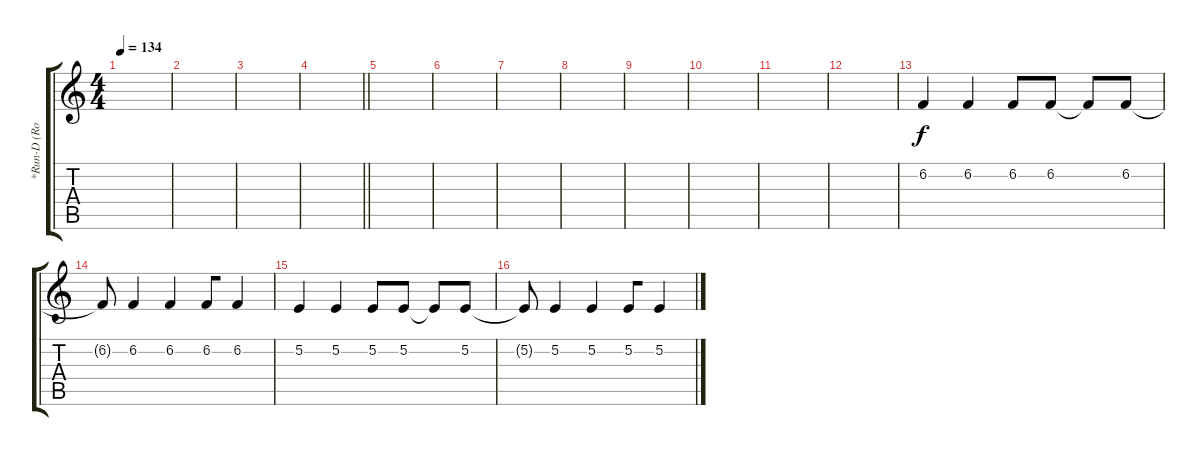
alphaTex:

\track ("*Run-D (Robot Vocal)" "*Run-D (Ro") {instrument lead2sawtooth}
\staff {score tabs}
\tuning (E4 B3 G3 D3 A2 E2) {hide}
\ts (4 4)
\tempo 134
\clef g2
\ks c
|
|
|
\barLineRight lightlight
|
\section ("" "")
|
|
|
|
|
|
|
|
6.2.4 6.2.4 6.2.8 6.2.8 6.2{t}.8 6.2.8 |
6.2{t}.8 6.2.4 6.2.4 6.2.8{beam merge} 6.2.4 |
5.2.4 5.2.4 5.2.8 5.2.8 5.2{t}.8 5.2.8 |
5.2{t}.8 5.2.4 5.2.4 5.2.8{beam merge} 5.2.4
